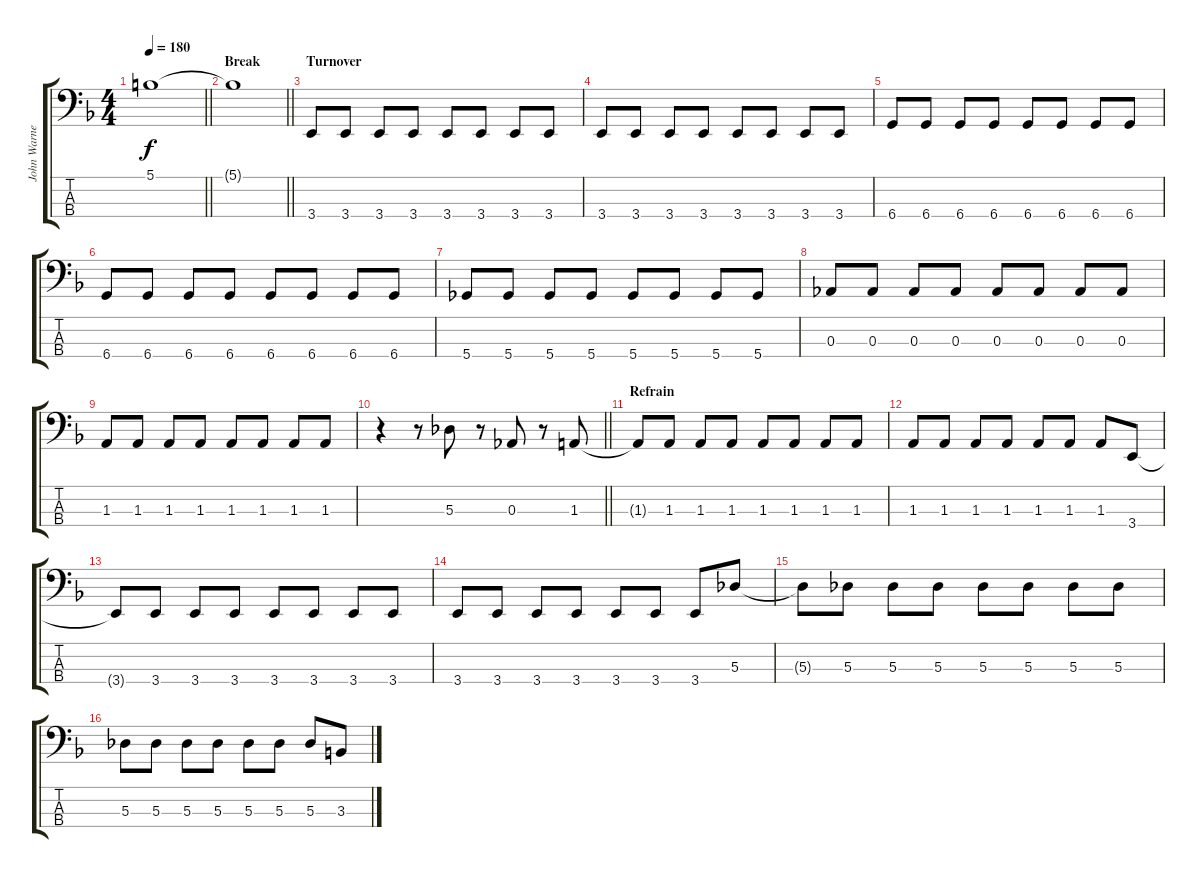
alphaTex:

\track ("John Warne (Bass)" "John Warne") {instrument electricbasspick}
\staff {score tabs}
\tuning (Gb2 Db2 Ab1 Db1) {hide}
\ts (4 4)
\tempo 180
\clef f4
\barLineRight lightlight
\ks dminor
5.1{t}.1{dy f} |
\section ("" "Break")
\barLineRight lightlight
5.1{t}.1 |
\section ("" "Turnover")
3.4.8 3.4.8 3.4.8 3.4.8 3.4.8 3.4.8 3.4.8 3.4.8 |
3.4.8 3.4.8 3.4.8 3.4.8 3.4.8 3.4.8 3.4.8 3.4.8 |
6.4.8 6.4.8 6.4.8 6.4.8 6.4.8 6.4.8 6.4.8 6.4.8 |
6.4.8 6.4.8 6.4.8 6.4.8 6.4.8 6.4.8 6.4.8 6.4.8 |
5.4.8 5.4.8 5.4.8 5.4.8 5.4.8 5.4.8 5.4.8 5.4.8 |
0.3.8 0.3.8 0.3.8 0.3.8 0.3.8 0.3.8 0.3.8 0.3.8 |
1.3.8 1.3.8 1.3.8 1.3.8 1.3.8 1.3.8 1.3.8 1.3.8 |
\barLineRight lightlight
r.4 r.8 5.3.8 r.8 0.3.8 r.8 1.3.8 |
\section ("" "Refrain")
1.3{t}.8 1.3.8 1.3.8 1.3.8 1.3.8 1.3.8 1.3.8 1.3.8 |
1.3.8 1.3.8 1.3.8 1.3.8 1.3.8 1.3.8 1.3.8 3.4.8 |
3.4{t}.8 3.4.8 3.4.8 3.4.8 3.4.8 3.4.8 3.4.8 3.4.8 |
3.4.8 3.4.8 3.4.8 3.4.8 3.4.8 3.4.8 3.4.8 5.3.8 |
5.3{t}.8 5.3.8 5.3.8 5.3.8 5.3.8 5.3.8 5.3.8 5.3.8 |
5.3.8 5.3.8 5.3.8 5.3.8 5.3.8 5.3.8 5.3.8 3.3.8
